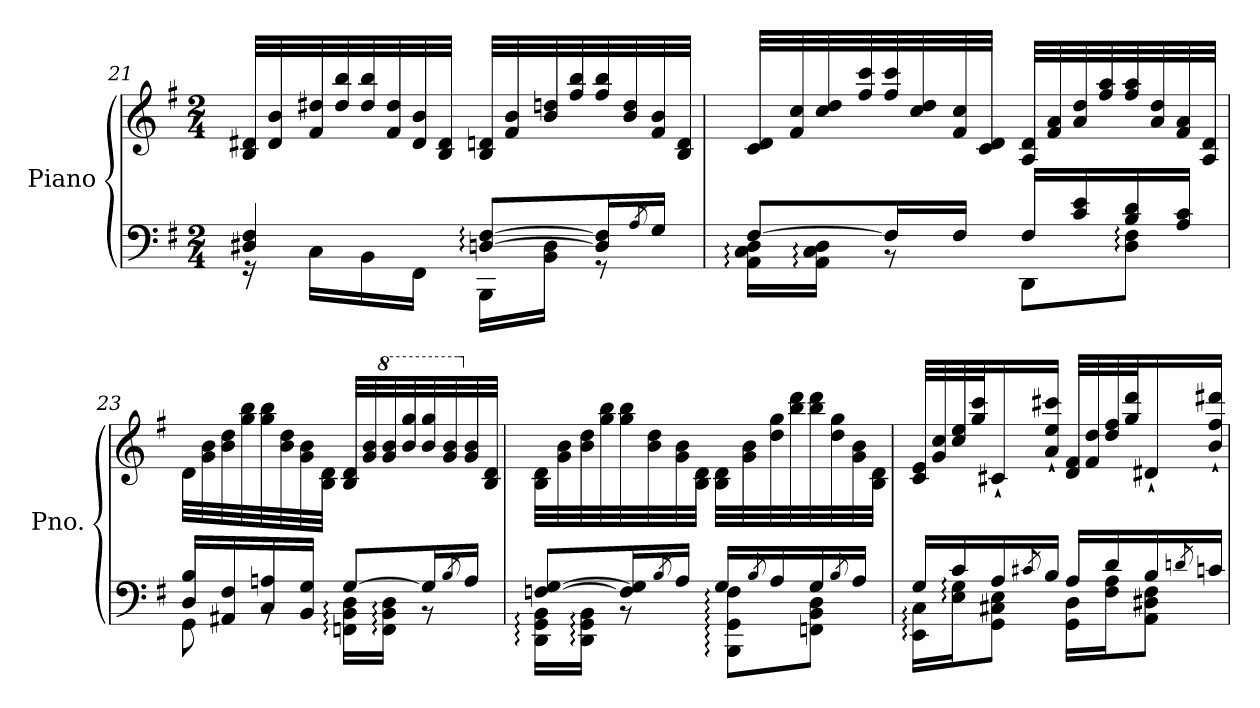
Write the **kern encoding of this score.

**kern	**kern
*part1	*part1
*staff2	*staff1
*I"Piano	*
*I'Pno.	*
!!LO:LB:g=z
*clefF4	*clefG2
*k[f#]	*k[f#]
*M2/4	*M2/4
=21	=21
*^	*
4D#X/ 4F#/	16r	32B/ 32d#X/LLL
.	.	32d#/ 32b/
.	16C\LL	32f#/ 32dd#X/
.	.	32dd#/ 32bb/
.	16BB\	32dd#/ 32bb/
.	.	32f#/ 32dd#/
.	16FF#\JJ	32d#/ 32b/
.	.	32B/ 32d#/JJJ
[8Dn/: [8F#/:L	16BBB\LL	32B/ 32dn/LLL
.	.	32f#/ 32b/
.	16BB\ 16D\JJ	32b/ 32ddn/
.	.	32ff#/ 32bb/
16D/] 16F#/]L	8r	32ff#/ 32bb/
.	.	32b/ 32dd/
8qA/	.	.
16G/JJ	.	32f#/ 32b/
.	.	32B/ 32d/JJJ
=22	=22	=22
[8F#/L	16AA\: 16C\: 16D\:LL	32c/ 32d/LLL
.	.	32f#/ 32cc/
.	16AA\: 16C\: 16D\:JJ	32cc/ 32dd/
.	.	32ff#/ 32ccc/
16F#/L]	8rBB	32ff#/ 32ccc/
.	.	32cc/ 32dd/
16F#/JJ	.	32f#/ 32cc/
.	.	32c/ 32d/JJJ
16F#/LL	8DD\L	32A/ 32d/LLL
.	.	32f#/ 32a/
16c/ 16e/	.	32a/ 32dd/
.	.	32ff#/ 32aa/
16B/ 16d/	8D\: 8F#\:J	32ff#/ 32aa/
.	.	32a/ 32dd/
16A/ 16c/JJ	.	32f#/ 32a/
.	.	32A/ 32d/JJJ
!!LO:LB:g=z
=23	=23	=23
16D/ 16B/LL	8GG\	32d\LLL
.	.	32g\ 32b\
16AA#X/ 16F#/	.	32b\ 32dd\
.	.	32gg\ 32bb\
16C/ 16An/	8rBB	32gg\ 32bb\
.	.	32b\ 32dd\
16BB/ 16G/JJ	.	32g\ 32b\
.	.	32B\ 32d\JJJ
[8G/L	16FFn\: 16BB\: 16D\:LL	32B/ 32d/LLL
.	.	32g/ 32b/
*	*	*8va
.	16FF\: 16BB\: 16D\:JJ	32gg/ 32bb/
.	.	32bb/ 32ggg/
16G/L]	8r	32bb/ 32ggg/
.	.	32gg/ 32bb/
8qB/	.	.
*	*	*X8va
16A/JJ	.	32g/ 32b/
.	.	32B/ 32d/JJJ
=24	=24	=24
[8Fn/ [8G/L	16DD\: 16GG\: 16BB\:LL	32B\ 32d\LLL
.	.	32g\ 32b\
.	16DD\: 16GG\: 16BB\:JJ	32b\ 32dd\
.	.	32gg\ 32bb\
16F/] 16G/]L	8r	32gg\ 32bb\
.	.	32b\ 32dd\
8qB/	.	.
16A/JJ	.	32g\ 32b\
.	.	32B\ 32d\JJJ
16G/LL	8BBB\: 8GG\: 8F\:L	32B\ 32d\LLL
.	.	32g\ 32b\
8qB/	.	.
16A/	.	32dd\ 32gg\
.	.	32bb\ 32ddd\
16G/	8FFn\ 8BB\ 8D\J	32bb\ 32ddd\
.	.	32dd\ 32gg\
8qB/	.	.
16A/JJ	.	32g\ 32b\
.	.	32B\ 32d\JJJ
!!LO:PB:g=z
=25	=25	=25
16G/LL	16EE\: 16C\:LL	32c/ 32e/LLL
.	.	32g/ 32cc/
16c/	16E\: 16G\:J	32cc/ 32ee/
.	.	32gg/ 32ccc/J
16A/	8GG\ 8C#X\ 8E\J	16c#X`/
8qc#X/	.	.
16B/JJ	.	16a/` 16ee/` 16ccc#X/`JJ
16A/LL	16GG\ 16D\LL	32d/ 32f#/LLL
.	.	32f#/ 32dd/
16d/	16F#\ 16A\J	32dd/ 32ff#/
.	.	32gg/ 32ddd/J
16B/	8AA\ 8D#X\ 8F#\J	16d#X`/
8qdn/	.	.
16cn/JJ	.	16b/` 16ff#/` 16ddd#X/`JJ
*v	*v	*
=	=
*-	*-
